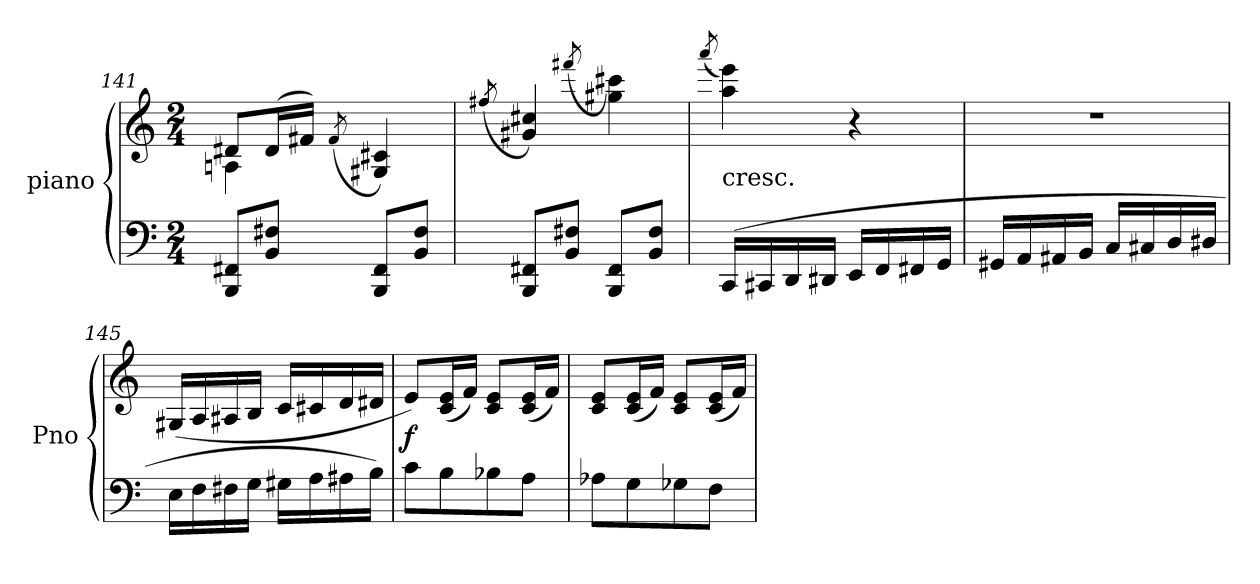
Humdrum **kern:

**kern	**kern	**dynam
*part1	*part1	*part1
*staff2	*staff1	*staff1/2
*I"piano	*	*
*I'Pno	*	*
*clefF4	*clefG2	*
*k[]	*k[]	*
*C:	*C:	*
*M2/4	*M2/4	*
=141	=141	=141
*	*^	*
8BBB/ 8FF#X/L	8d#X/L	4An\	.
8BB/ 8F#X/J	(16d#/L	.	.
.	16f#X/JJ)	.	.
.	(>8qf#/	.	.
8BBB/ 8FF#/L	4G#X/ 4c#X/)	4ryy	.
8BB/ 8F#/J	.	.	.
*	*v	*v	*
=142	=142	=142
.	(>8qff#X/	.
8BBB/ 8FF#X/L	4g#X/ 4cc#X/)	.
8BB/ 8F#X/J	.	.
.	(>8qfff#X/	.
8BBB/ 8FF#/L	4gg#X\ 4ccc#X\)	.
8BB/ 8F#/J	.	.
=143	=143	=143
.	(>8qaaa/	.
!	!LO:TX:c:t=cresc.	!
(16CC/LL	4aa\ 4eee\)	.
16CC#X/	.	.
16DD/	.	.
16DD#X/JJ	.	.
16EE/LL	4r	.
16FF/	.	.
16FF#X/	.	.
16GG/JJ	.	.
=144	=144	=144
16GG#X/LL	2r	.
16AA/	.	.
16AA#X/	.	.
16BB/JJ	.	.
16C/LL	.	.
16C#X/	.	.
16D/	.	.
16D#X/JJ	.	.
=145	=145	=145
16E\LL	(16G#X/LL	.
16F\	16A/	.
16F#X\	16A#X/	.
16G\JJ	16B/JJ	.
16G#X\LL	16c/LL	.
16A\	16c#X/	.
16A#X\	16d/	.
16B\JJ)	16d#X/JJ	.
=146	=146	=146
8c\L	8e/L)	f
8B\	(>16c/ 16e/L	.
.	16f/JJ)	.
8B-X\	8c/ 8e/L	.
8A\J	(>16c/ 16e/L	.
.	16f/JJ)	.
=147	=147	=147
8A-X\L	8c/ 8e/L	.
8G\	(>16c/ 16e/L	.
.	16f/JJ)	.
8G-X\	8c/ 8e/L	.
8F\J	(>16c/ 16e/L	.
.	16f/JJ)	.
=	=	=
*-	*-	*-
